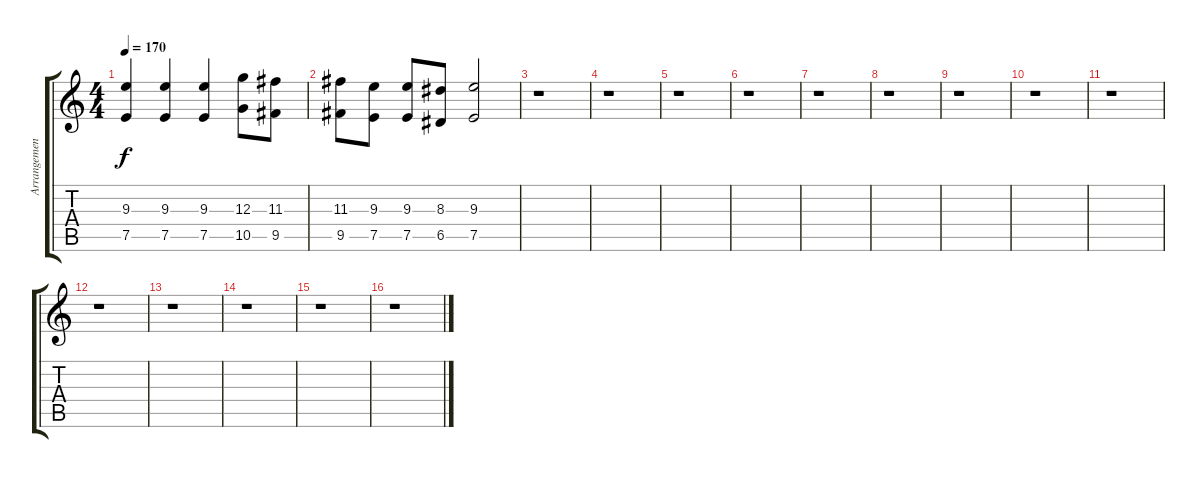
\track ("Arrangements" "Arrangemen") {instrument distortionguitar}
\staff {score tabs}
\tuning (E4 B3 G3 D3 A2 E2) {hide}
\ts (4 4)
\tempo 170
\clef g2
\ks c
(9.3 7.5).4{dy f} (9.3 7.5).4 (9.3 7.5).4 (12.3 10.5).8 (11.3 9.5).8 |
(11.3 9.5).8 (9.3 7.5).8 (9.3 7.5).8 (8.3 6.5).8 (9.3 7.5).2 |
r.1 |
r.1 |
r.1 |
r.1 |
r.1 |
r.1 |
r.1 |
r.1 |
r.1 |
r.1 |
r.1 |
r.1 |
r.1 |
r.1
